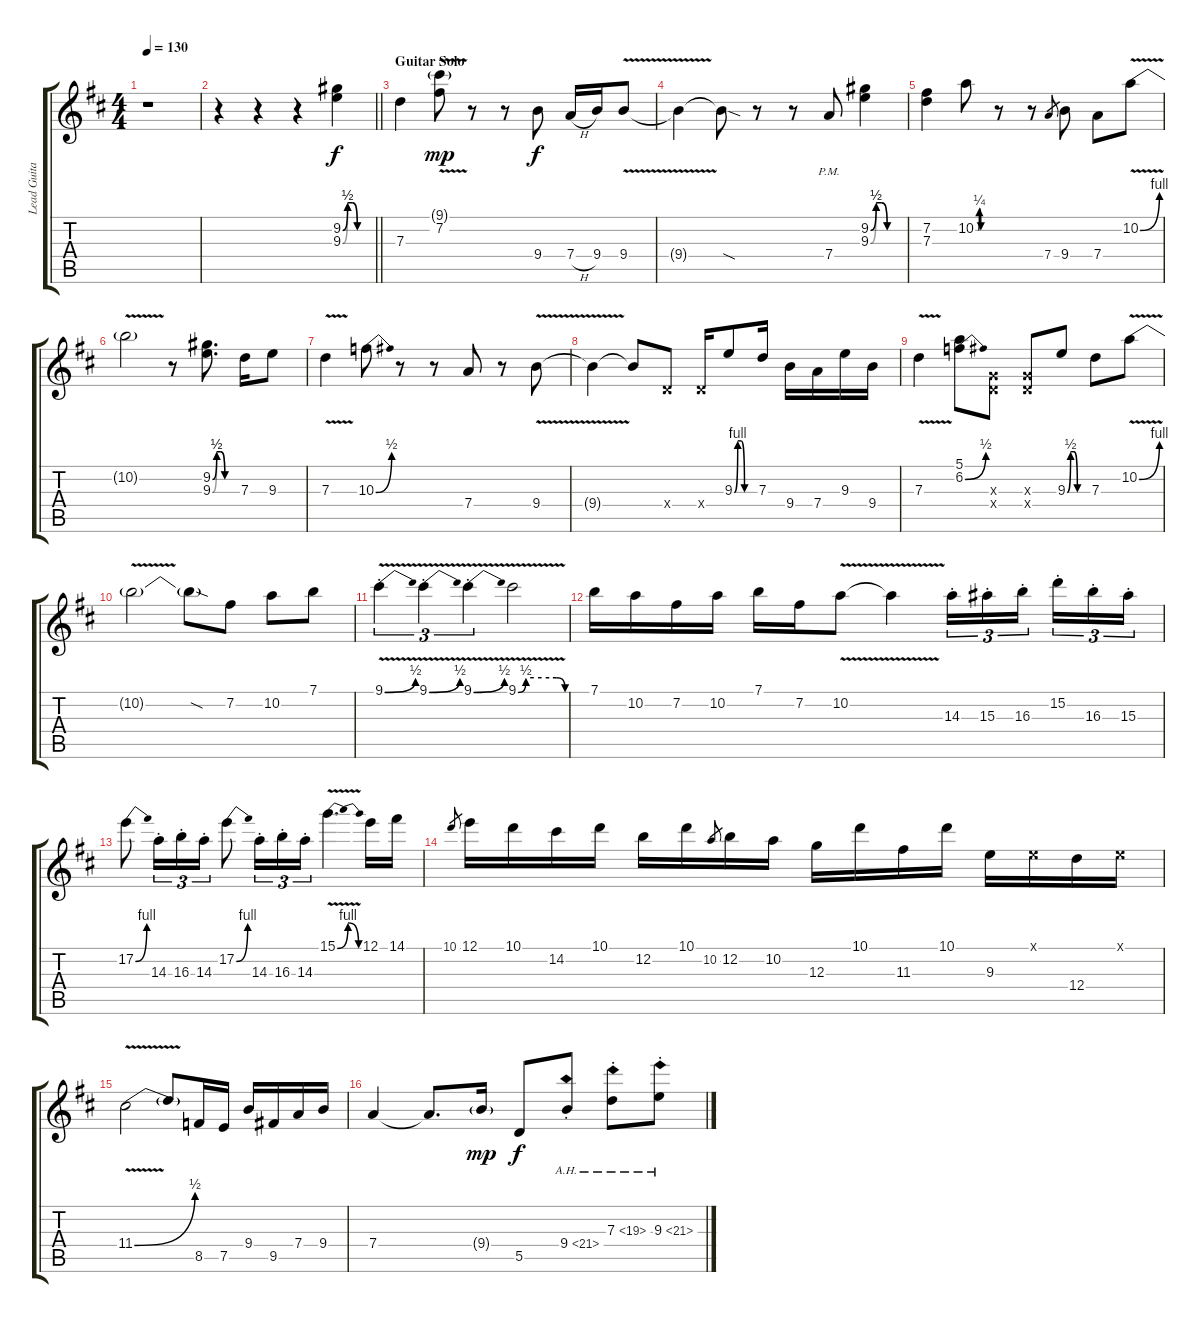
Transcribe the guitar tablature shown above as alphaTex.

\track ("Lead Guitar (Steve Morse)" "Lead Guita") {instrument overdrivenguitar}
\staff {score tabs}
\tuning (E4 B3 G3 D3 A2 E2) {hide}
\ts (4 4)
\tempo 130
\clef g2
\ks bminor
r.1{dy f} |
\barLineRight lightlight
r.4 r.4 r.4 (9.2{be (custom 0 0 10 2 20 2 30 0 60 0)} 9.3{be (custom 0 0 10 2 20 2 30 0 60 0)}).4 |
\section ("" "Guitar Solo")
7.3.4 (9.1{g} 7.2{v}).8{dy mp} r.8 r.8 9.4.8{dy f} 7.4{h}.16 9.4.16 9.4{v}.8 |
9.4{t}.4 9.4{sod t}.8 r.8 r.8 7.4{pm}.8 (9.2{be (custom 0 0 10 2 20 2 30 0 60 0)} 9.3{be (custom 0 0 10 2 20 2 30 0 60 0)}).4 |
(7.2 7.3).4 10.2{be (custom 0 0 11 0 15 1 21 0 60 0)}.8 r.8 r.8 7.4.8{gr} 9.4.8 7.4.8 10.2{be (bend 0 0 60 4) v}.8 |
10.2{t}.2 r.8 (9.2{be (custom 0 0 10 2 20 2 30 0 60 0)} 9.3{be (custom 0 0 10 2 20 2 30 0 60 0)}).8{d} 7.3.16 9.3.8 |
7.3{v}.4 10.3{be (bend 0 0 60 2)}.8 r.8 r.8 7.4.8 r.8 9.4{v}.8 |
9.4{t}.4 9.4{t}.8 0.4{x}.8 0.4{x}.16 9.3{be (custom 0 0 10 4 20 4 30 0 60 0)}.8 7.3.16 9.4.16 7.4.16 9.3.16 9.4.16 |
7.3{v}.4 (5.1 6.2{be (bend 0 0 60 2)}).8 (0.3{x} 0.4{x}).8 (0.3{x} 0.4{x}).8 9.3{be (custom 0 0 10 2 20 2 30 0 60 0)}.8 7.3.8 10.2{be (bend 0 0 60 4) v}.8 |
10.2{t}.2 10.2{sod t}.8 7.2.8 10.2.8 7.1.8 |
9.1{be (bend 0 0 60 2) v st}.4{tu (3 2)} 9.1{be (bend 0 0 60 2) v st}.4{tu (3 2)} 9.1{be (bend 0 0 60 2) v st}.4{tu (3 2)} 9.1{be (custom 0 0 10 2 20 2 30 2 49 2 60 0) v}.2 |
7.1.16 10.2.16 7.2.16 10.2.16 7.1.16 7.2.16 10.2{v}.8 10.2{t}.4 14.3{st}.16{tu (3 2)} 15.3{st}.16{tu (3 2)} 16.3{st}.16{tu (3 2) beam splitsecondary} 15.2{st}.16{tu (3 2)} 16.3{st}.16{tu (3 2)} 15.3{st}.16{tu (3 2)} |
17.2{be (bend 0 0 60 4)}.8 14.3{st}.16{tu (3 2)} 16.3{st}.16{tu (3 2)} 14.3{st}.16{tu (3 2)} 17.2{be (bend 0 0 60 4)}.8 14.3{st}.16{tu (3 2)} 16.3{st}.16{tu (3 2)} 14.3{st}.16{tu (3 2)} 15.1{be (bendrelease 0 0 15 4 50 4 60 0) v}.4{d} 12.1.16 14.1.16 |
10.1.8{gr} 12.1.16 10.1.16 14.2.16 10.1.16 12.2.16 10.1.16 10.2.8{gr} 12.2.16 10.2.16 12.3.16 10.1.16 11.3.16 10.1.16 9.3.16 0.1{x}.16 12.4.16 0.1{x}.16 |
11.4{be (bend 0 0 60 2) v}.2 11.4{t}.8 8.5.16 7.5.16 9.4.16 9.5.16 7.4.16 9.4.16 |
7.4.4 7.4{t}.8{d} 9.4{g}.16{dy mp} 5.5.8{dy f} 9.4{ah 12 st}.8 7.3{ah 12 st}.8 9.3{ah 12 st}.8
